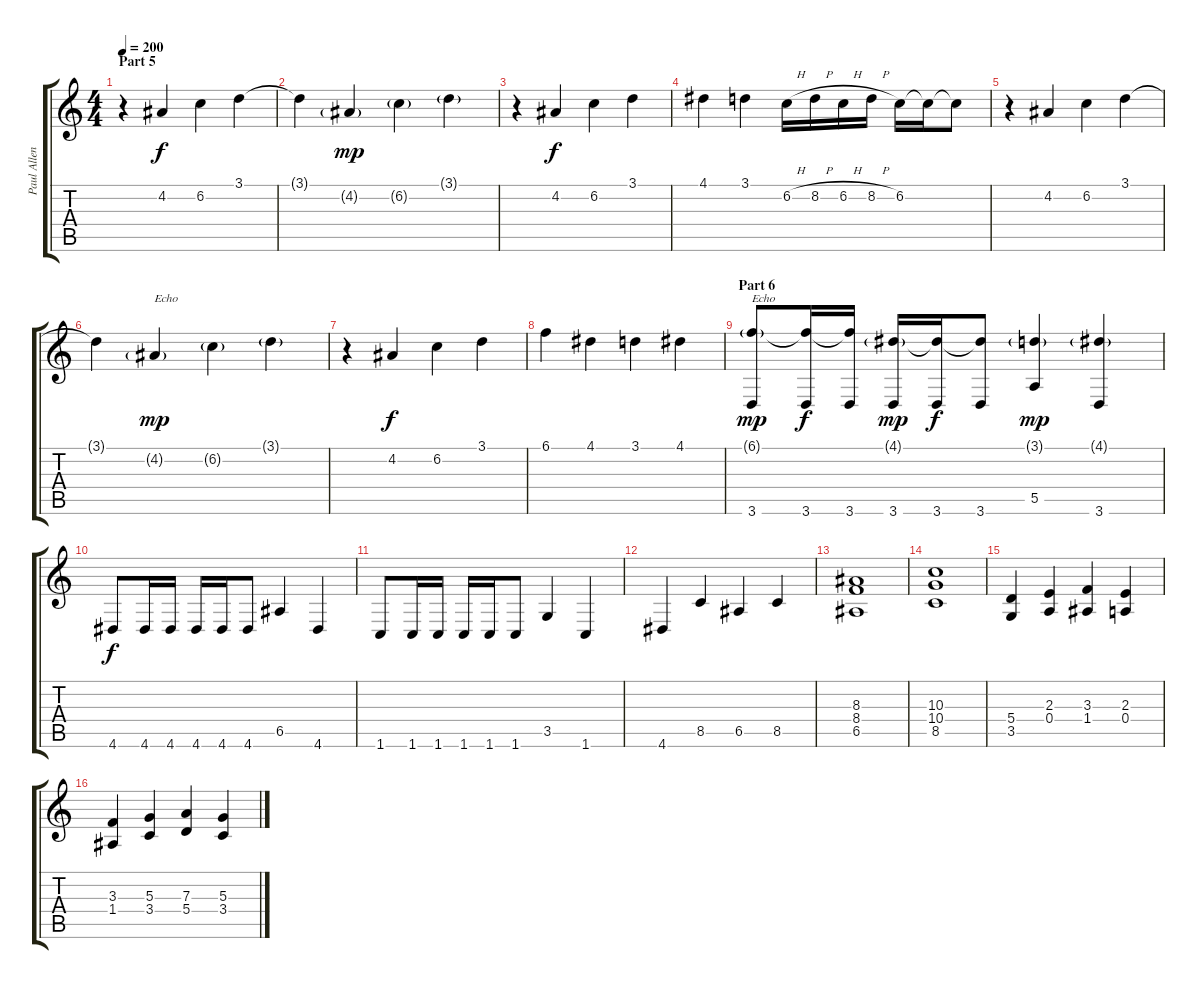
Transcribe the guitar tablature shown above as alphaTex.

\track ("Paul Allender" "Paul Allen") {instrument distortionguitar}
\staff {score tabs}
\tuning (B3 Gb3 D3 A2 E2 B1) {hide}
\ts (4 4)
\section ("" "Part 5")
\tempo 200
\clef g2
\ks c
r.4{dy f} 4.2.4{balance 2} 6.2.4 3.1.4 |
3.1{t}.4 4.2{g}.4{dy mp} 6.2{g}.4 3.1{g}.4 |
r.4 4.2.4{dy f} 6.2.4 3.1.4 |
4.1.4 3.1.4 6.2{h}.16 8.2{h}.16 6.2{h}.16 8.2{h}.16 6.2.16 6.2{t}.16 6.2{t}.8 |
r.4 4.2.4 6.2.4 3.1.4 |
3.1{t}.4 4.2{g}.4{txt "Echo" dy mp} 6.2{g}.4 3.1{g}.4 |
r.4 4.2.4{dy f} 6.2.4 3.1.4 |
6.1.4 4.1.4 3.1.4 4.1.4 |
\section ("" "Part 6")
(6.1{g} 3.6).8{txt "Echo" dy mp balance 2} (6.1{t} 3.6).16{dy f} (6.1{t} 3.6).16 (4.1{g} 3.6).16{dy mp} (4.1{t} 3.6).16{dy f} (4.1{t} 3.6).8 (3.1{g} 5.5).4{dy mp} (4.1{g} 3.6).4 |
4.6.8{dy f} 4.6.16 4.6.16 4.6.16 4.6.16 4.6.8 6.5.4 4.6.4 |
1.6.8 1.6.16 1.6.16 1.6.16 1.6.16 1.6.8 3.5.4 1.6.4 |
4.6.4 8.5.4 6.5.4 8.5.4 |
(8.3 8.4 6.5).1 |
(10.3 10.4 8.5).1 |
(5.4 3.5).4 (2.3 0.4).4 (3.3 1.4).4 (2.3 0.4).4 |
(3.3 1.4).4 (5.3 3.4).4 (7.3 5.4).4 (5.3 3.4).4
